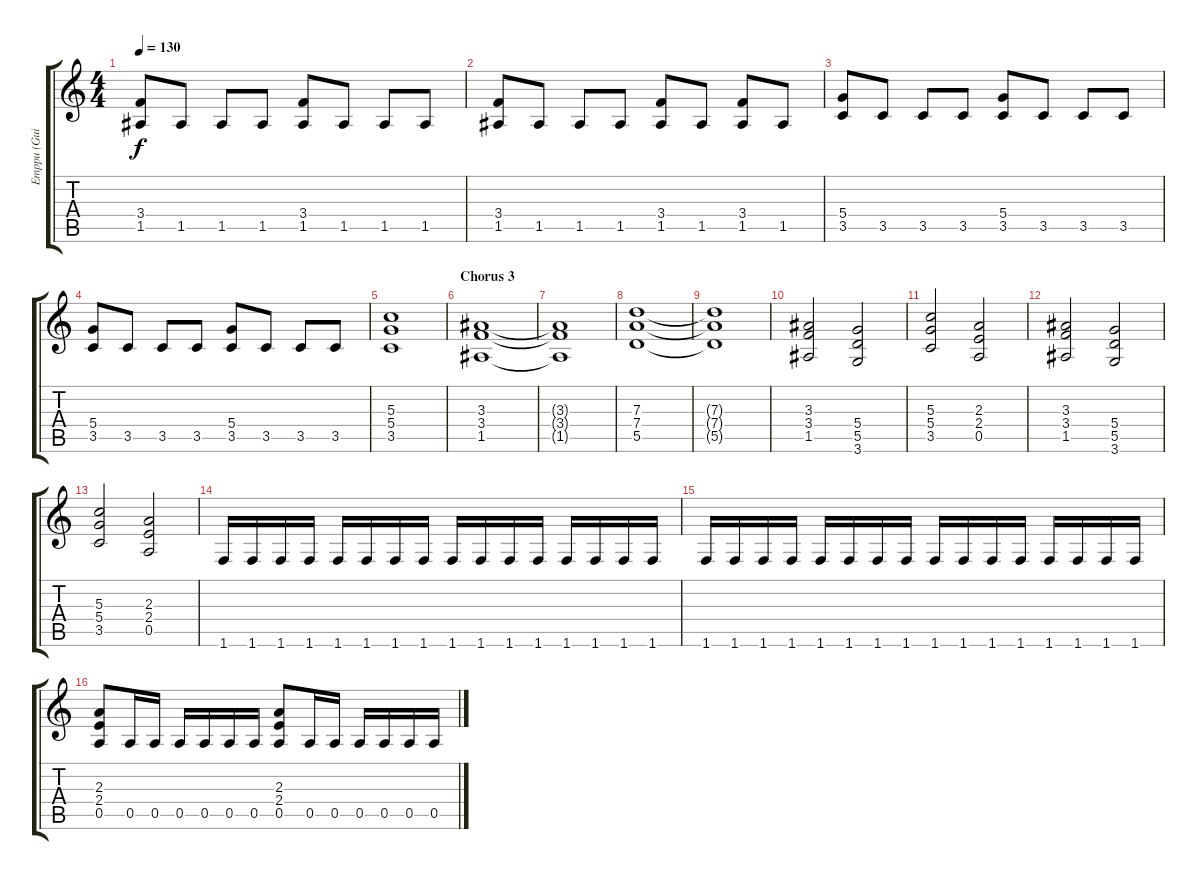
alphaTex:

\track ("Emppu (Guitar)" "Emppu (Gui") {instrument distortionguitar}
\staff {score tabs}
\tuning (E4 B3 G3 D3 A2 E2) {hide}
\ts (4 4)
\tempo 130
\clef g2
\ks c
(3.4 1.5).8{dy f} 1.5.8 1.5.8 1.5.8 (3.4 1.5).8 1.5.8 1.5.8 1.5.8 |
(3.4 1.5).8 1.5.8 1.5.8 1.5.8 (3.4 1.5).8 1.5.8 (3.4 1.5).8 1.5.8 |
(5.4 3.5).8 3.5.8 3.5.8 3.5.8 (5.4 3.5).8 3.5.8 3.5.8 3.5.8 |
(5.4 3.5).8 3.5.8 3.5.8 3.5.8 (5.4 3.5).8 3.5.8 3.5.8 3.5.8 |
(5.3 5.4 3.5).1 |
\section ("" "Chorus 3")
(3.3 3.4 1.5).1 |
(3.3{t} 3.4{t} 1.5{t}).1 |
(7.3 7.4 5.5).1 |
(7.3{t} 7.4{t} 5.5{t}).1 |
(3.3 3.4 1.5).2 (5.4 5.5 3.6).2 |
(5.3 5.4 3.5).2 (2.3 2.4 0.5).2 |
(3.3 3.4 1.5).2 (5.4 5.5 3.6).2 |
(5.3 5.4 3.5).2 (2.3 2.4 0.5).2 |
1.6.16 1.6.16 1.6.16 1.6.16 1.6.16 1.6.16 1.6.16 1.6.16 1.6.16 1.6.16 1.6.16 1.6.16 1.6.16 1.6.16 1.6.16 1.6.16 |
1.6.16 1.6.16 1.6.16 1.6.16 1.6.16 1.6.16 1.6.16 1.6.16 1.6.16 1.6.16 1.6.16 1.6.16 1.6.16 1.6.16 1.6.16 1.6.16 |
(2.3 2.4 0.5).8 0.5.16 0.5.16 0.5.16 0.5.16 0.5.16 0.5.16 (2.3 2.4 0.5).8 0.5.16 0.5.16 0.5.16 0.5.16 0.5.16 0.5.16
